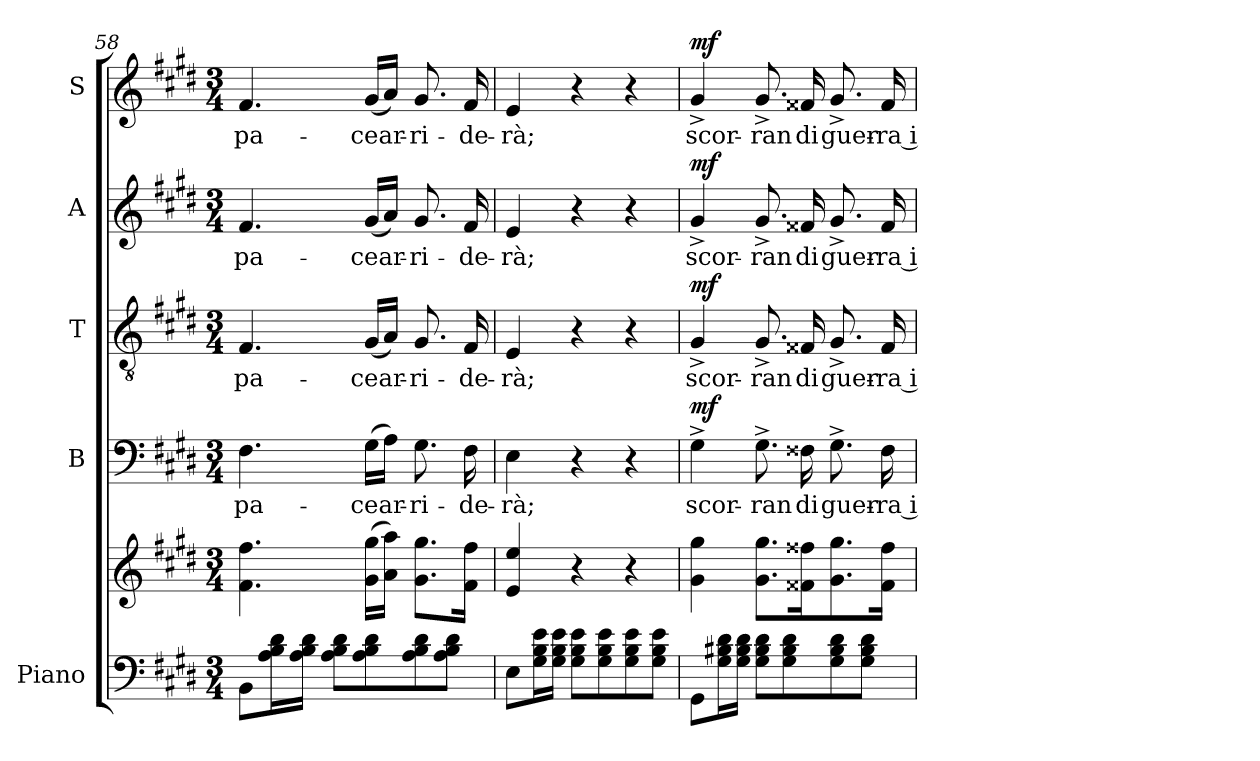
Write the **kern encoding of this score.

**kern	**kern	**dynam	**kern	**text	**dynam	**kern	**text	**dynam	**kern	**text	**dynam	**kern	**text	**dynam
*part5	*part5	*part5	*part4	*part4	*part4	*part3	*part3	*part3	*part2	*part2	*part2	*part1	*part1	*part1
*staff6	*staff5	*staff5/6	*staff4	*staff4	*staff4	*staff3	*staff3	*staff3	*staff2	*staff2	*staff2	*staff1	*staff1	*staff1
*I"Piano	*	*	*I"B	*	*	*I"T	*	*	*I"A	*	*	*I"S	*	*
*I'Pno	*	*	*I'B	*	*	*I'T	*	*	*I'A	*	*	*I'S	*	*
!!LO:PB:g=z
*clefF4	*clefG2	*	*clefF4	*	*	*clefGv2	*	*	*clefG2	*	*	*clefG2	*	*
*k[f#c#g#d#]	*k[f#c#g#d#]	*	*k[f#c#g#d#]	*	*	*k[f#c#g#d#]	*	*	*k[f#c#g#d#]	*	*	*k[f#c#g#d#]	*	*
*M3/4	*M3/4	*	*M3/4	*	*	*M3/4	*	*	*M3/4	*	*	*M3/4	*	*
=58	=58	=58	=58	=58	=58	=58	=58	=58	=58	=58	=58	=58	=58	=58
8BB\L	4.f#\ 4.ff#\	.	4.F#\	pa-	.	4.F#/	pa-	.	4.f#/	pa-	.	4.f#/	pa-	.
16A\ 16B\ 16d#\L	.	.	.	.	.	.	.	.	.	.	.	.	.	.
16A\ 16B\ 16d#\JJ	.	.	.	.	.	.	.	.	.	.	.	.	.	.
8A\ 8B\ 8d#\L	.	.	.	.	.	.	.	.	.	.	.	.	.	.
8A\ 8B\ 8d#\	(16g#\ 16gg#\LL	.	(16G#\LL	-ce	.	(16G#/LL	-ce	.	(16g#/LL	-ce	.	(16g#/LL	-ce	.
.	16a\ 16aa\JJ)	.	16A\JJ)	ar-	.	16A/JJ)	ar-	.	16a/JJ)	ar-	.	16a/JJ)	ar-	.
8A\ 8B\ 8d#\	8.g#\ 8.gg#\L	.	8.G#\	-ri-	.	8.G#/	-ri-	.	8.g#/	-ri-	.	8.g#/	-ri-	.
8A\ 8B\ 8d#\J	.	.	.	.	.	.	.	.	.	.	.	.	.	.
.	16f#\ 16ff#\Jk	.	16F#\	-de-	.	16F#/	-de-	.	16f#/	-de-	.	16f#/	-de-	.
=59	=59	=59	=59	=59	=59	=59	=59	=59	=59	=59	=59	=59	=59	=59
8E\L	4e/ 4ee/	.	4E\	-rà;	.	4E/	-rà;	.	4e/	-rà;	.	4e/	-rà;	.
16G#\ 16B\ 16e\L	.	.	.	.	.	.	.	.	.	.	.	.	.	.
16G#\ 16B\ 16e\JJ	.	.	.	.	.	.	.	.	.	.	.	.	.	.
8G#\ 8B\ 8e\L	4r	.	4r	.	.	4r	.	.	4r	.	.	4r	.	.
8G#\ 8B\ 8e\	.	.	.	.	.	.	.	.	.	.	.	.	.	.
8G#\ 8B\ 8e\	4r	.	4r	.	.	4r	.	.	4r	.	.	4r	.	.
8G#\ 8B\ 8e\J	.	.	.	.	.	.	.	.	.	.	.	.	.	.
=60	=60	=60	=60	=60	=60	=60	=60	=60	=60	=60	=60	=60	=60	=60
!	!	!LO:DY:b=2	!	!	!	!	!	!	!	!	!	!	!	!
!	!	!LO:DY:n=1:b	!	!	!LO:DY:a	!	!	!LO:DY:a	!	!	!LO:DY:a	!	!	!LO:DY:a
8GG#\L	4g#\ 4gg#\	mf mf	4G#^\	scor-	mf	4G#^/	scor-	mf	4g#^/	scor-	mf	4g#^/	scor-	mf
16G#\ 16B#X\ 16d#\L	.	.	.	.	.	.	.	.	.	.	.	.	.	.
16G#\ 16B#\ 16d#\JJ	.	.	.	.	.	.	.	.	.	.	.	.	.	.
8G#\ 8B#\ 8d#\L	8.g#\ 8.gg#\L	.	8.G#^\	-ran	.	8.G#^/	-ran	.	8.g#^/	-ran	.	8.g#^/	-ran	.
8G#\ 8B#\ 8d#\	.	.	.	.	.	.	.	.	.	.	.	.	.	.
.	16f##X\ 16ff##X\K	.	16F##X\	di	.	16F##X/	di	.	16f##X/	di	.	16f##X/	di	.
8G#\ 8B#\ 8d#\	8.g#\ 8.gg#\	.	8.G#^\	guer-	.	8.G#^/	guer-	.	8.g#^/	guer-	.	8.g#^/	guer-	.
8G#\ 8B#\ 8d#\J	.	.	.	.	.	.	.	.	.	.	.	.	.	.
.	16f##\ 16ff##\Jk	.	16F##\	-ra i	.	16F##/	-ra i	.	16f##/	-ra i	.	16f##/	-ra i	.
=	=	=	=	=	=	=	=	=	=	=	=	=	=	=
*-	*-	*-	*-	*-	*-	*-	*-	*-	*-	*-	*-	*-	*-	*-
